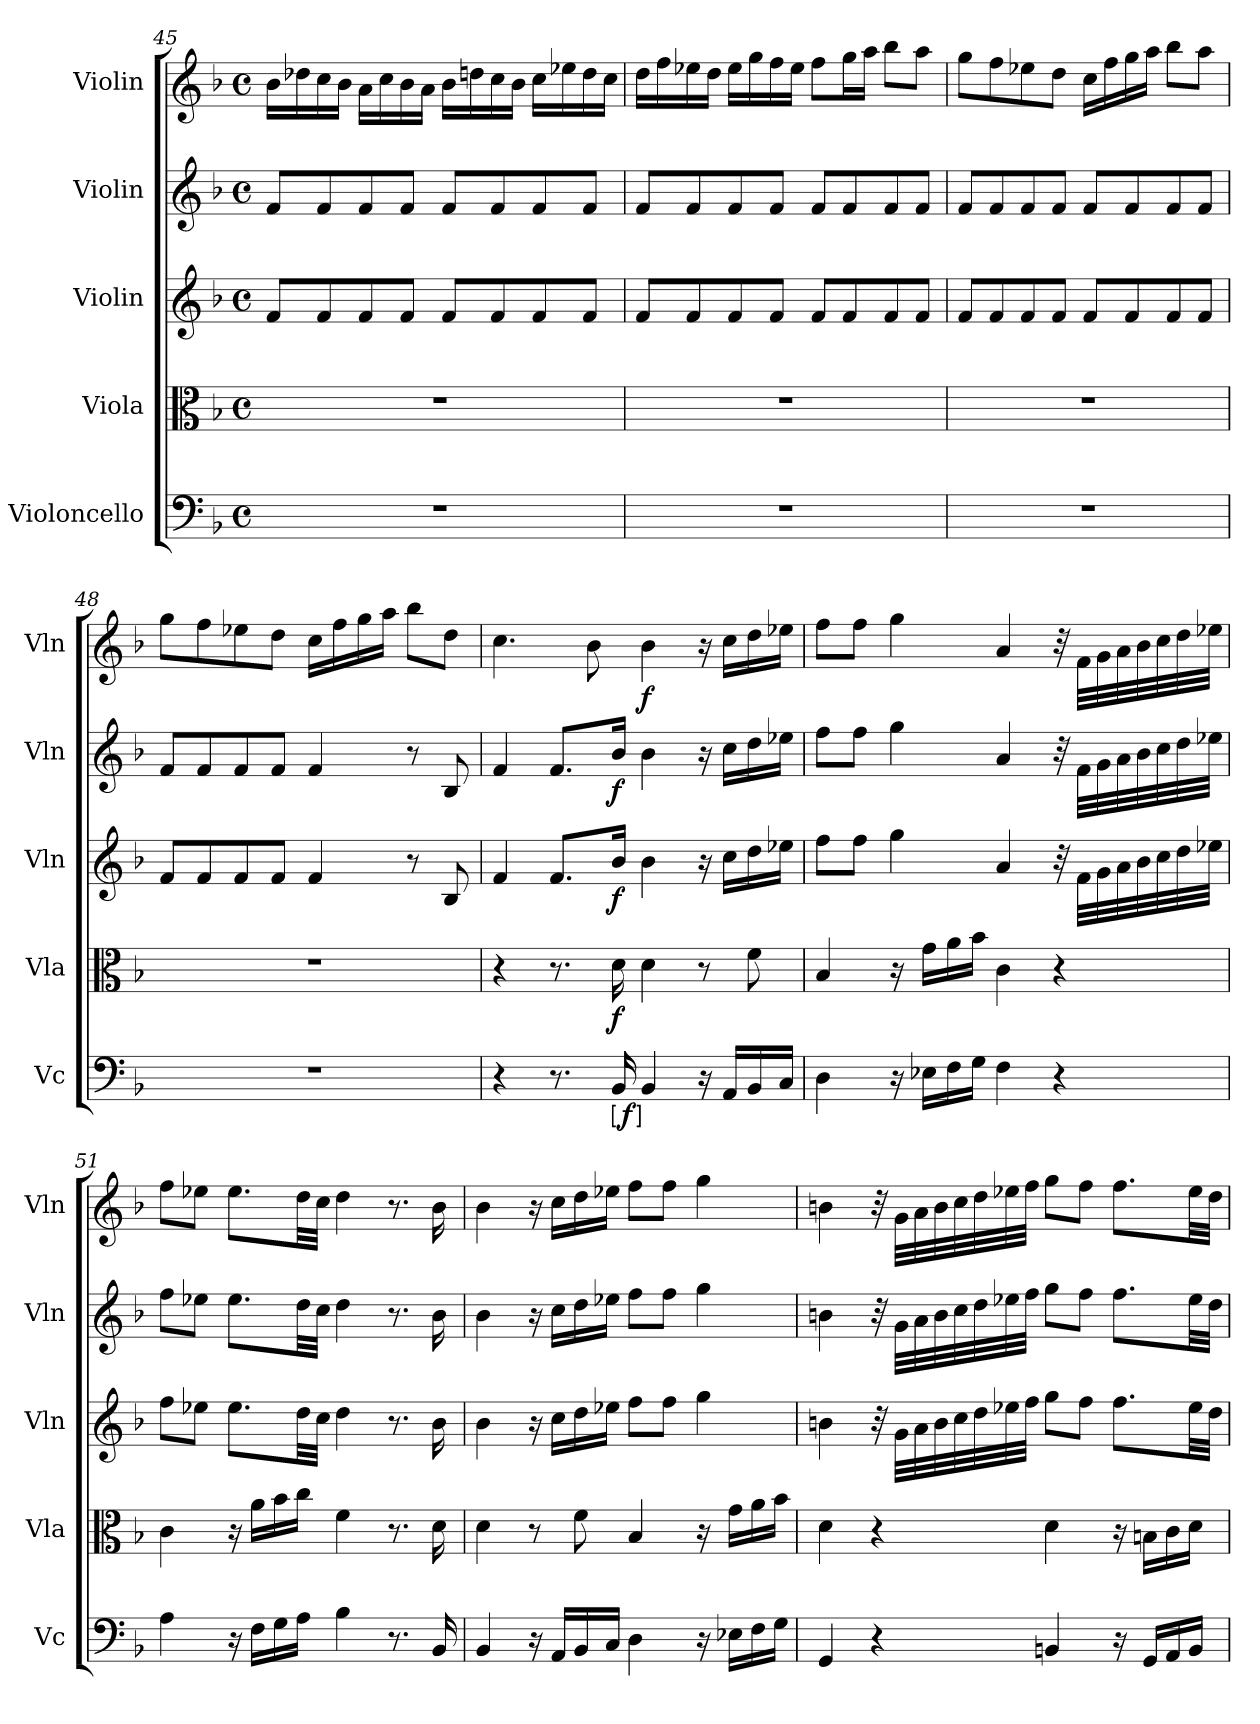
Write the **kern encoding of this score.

**kern	**dynam	**kern	**dynam	**kern	**dynam	**kern	**dynam	**kern	**dynam
*part5	*part5	*part4	*part4	*part3	*part3	*part2	*part2	*part1	*part1
*staff5	*staff5	*staff4	*staff4	*staff3	*staff3	*staff2	*staff2	*staff1	*staff1
*I"Violoncello	*	*I"Viola	*	*I"Violin	*	*I"Violin	*	*I"Violin	*
*I'Vc	*	*I'Vla	*	*I'Vln	*	*I'Vln	*	*I'Vln	*
*clefF4	*	*clefC3	*	*clefG2	*	*clefG2	*	*clefG2	*
*k[b-]	*	*k[b-]	*	*k[b-]	*	*k[b-]	*	*k[b-]	*
*M4/4	*	*M4/4	*	*M4/4	*	*M4/4	*	*M4/4	*
*met(c)	*	*met(c)	*	*met(c)	*	*met(c)	*	*met(c)	*
=45	=45	=45	=45	=45	=45	=45	=45	=45	=45
1r	.	1r	.	8f/L	.	8f/L	.	16b-\LL	.
.	.	.	.	.	.	.	.	16dd-X\	.
.	.	.	.	8f/	.	8f/	.	16cc\	.
.	.	.	.	.	.	.	.	16b-\JJ	.
.	.	.	.	8f/	.	8f/	.	16a\LL	.
.	.	.	.	.	.	.	.	16cc\	.
.	.	.	.	8f/J	.	8f/J	.	16b-\	.
.	.	.	.	.	.	.	.	16a\JJ	.
.	.	.	.	8f/L	.	8f/L	.	16b-\LL	.
.	.	.	.	.	.	.	.	16ddn\	.
.	.	.	.	8f/	.	8f/	.	16cc\	.
.	.	.	.	.	.	.	.	16b-\JJ	.
.	.	.	.	8f/	.	8f/	.	16cc\LL	.
.	.	.	.	.	.	.	.	16ee-X\	.
.	.	.	.	8f/J	.	8f/J	.	16dd\	.
.	.	.	.	.	.	.	.	16cc\JJ	.
=46	=46	=46	=46	=46	=46	=46	=46	=46	=46
1r	.	1r	.	8f/L	.	8f/L	.	16dd\LL	.
.	.	.	.	.	.	.	.	16ff\	.
.	.	.	.	8f/	.	8f/	.	16ee-X\	.
.	.	.	.	.	.	.	.	16dd\JJ	.
.	.	.	.	8f/	.	8f/	.	16ee-\LL	.
.	.	.	.	.	.	.	.	16gg\	.
.	.	.	.	8f/J	.	8f/J	.	16ff\	.
.	.	.	.	.	.	.	.	16ee-\JJ	.
.	.	.	.	8f/L	.	8f/L	.	8ff\L	.
.	.	.	.	8f/	.	8f/	.	16gg\L	.
.	.	.	.	.	.	.	.	16aa\JJ	.
.	.	.	.	8f/	.	8f/	.	8bb-\L	.
.	.	.	.	8f/J	.	8f/J	.	8aa\J	.
=47	=47	=47	=47	=47	=47	=47	=47	=47	=47
1r	.	1r	.	8f/L	.	8f/L	.	8gg\L	.
.	.	.	.	8f/	.	8f/	.	8ff\	.
.	.	.	.	8f/	.	8f/	.	8ee-X\	.
.	.	.	.	8f/J	.	8f/J	.	8dd\J	.
.	.	.	.	8f/L	.	8f/L	.	16cc\LL	.
.	.	.	.	.	.	.	.	16ff\	.
.	.	.	.	8f/	.	8f/	.	16gg\	.
.	.	.	.	.	.	.	.	16aa\JJ	.
.	.	.	.	8f/	.	8f/	.	8bb-\L	.
.	.	.	.	8f/J	.	8f/J	.	8aa\J	.
=48	=48	=48	=48	=48	=48	=48	=48	=48	=48
1r	.	1r	.	8f/L	.	8f/L	.	8gg\L	.
.	.	.	.	8f/	.	8f/	.	8ff\	.
.	.	.	.	8f/	.	8f/	.	8ee-X\	.
.	.	.	.	8f/J	.	8f/J	.	8dd\J	.
.	.	.	.	4f/	.	4f/	.	16cc\LL	.
.	.	.	.	.	.	.	.	16ff\	.
.	.	.	.	.	.	.	.	16gg\	.
.	.	.	.	.	.	.	.	16aa\JJ	.
.	.	.	.	8r	.	8r	.	8bb-\L	.
.	.	.	.	8B-/	.	8B-/	.	8dd\J	.
=49	=49	=49	=49	=49	=49	=49	=49	=49	=49
4r	.	4r	.	4f/	.	4f/	.	4.cc\	.
8.r	.	8.r	.	8.f/L	.	8.f/L	.	.	.
.	.	.	.	.	.	.	.	8b-\	.
!	!LO:DY:ed=brack	!	!	!	!	!	!	!	!
16BB-/	f	16d\	f	16b-/Jk	f	16b-/Jk	f	.	.
4BB-/	.	4d\	.	4b-\	.	4b-\	.	4b-\	f
16r	.	8r	.	16r	.	16r	.	16r	.
16AA/LL	.	.	.	16cc\LL	.	16cc\LL	.	16cc\LL	.
16BB-/	.	8f\	.	16dd\	.	16dd\	.	16dd\	.
16C/JJ	.	.	.	16ee-X\JJ	.	16ee-X\JJ	.	16ee-X\JJ	.
=50	=50	=50	=50	=50	=50	=50	=50	=50	=50
4D\	.	4B-/	.	8ff\L	.	8ff\L	.	8ff\L	.
.	.	.	.	8ff\J	.	8ff\J	.	8ff\J	.
16r	.	16r	.	4gg\	.	4gg\	.	4gg\	.
16E-X\LL	.	16g\LL	.	.	.	.	.	.	.
16F\	.	16a\	.	.	.	.	.	.	.
16G\JJ	.	16b-\JJ	.	.	.	.	.	.	.
4F\	.	4c\	.	4a/	.	4a/	.	4a/	.
4r	.	4r	.	32r	.	32r	.	32r	.
.	.	.	.	32f\LLL	.	32f\LLL	.	32f\LLL	.
.	.	.	.	32g\	.	32g\	.	32g\	.
.	.	.	.	32a\	.	32a\	.	32a\	.
.	.	.	.	32b-\	.	32b-\	.	32b-\	.
.	.	.	.	32cc\	.	32cc\	.	32cc\	.
.	.	.	.	32dd\	.	32dd\	.	32dd\	.
.	.	.	.	32ee-X\JJJ	.	32ee-X\JJJ	.	32ee-X\JJJ	.
=51	=51	=51	=51	=51	=51	=51	=51	=51	=51
4A\	.	4c\	.	8ff\L	.	8ff\L	.	8ff\L	.
.	.	.	.	8ee-X\J	.	8ee-X\J	.	8ee-X\J	.
16r	.	16r	.	8.ee-\L	.	8.ee-\L	.	8.ee-\L	.
16F\LL	.	16a\LL	.	.	.	.	.	.	.
16G\	.	16b-\	.	.	.	.	.	.	.
16A\JJ	.	16cc\JJ	.	32dd\LL	.	32dd\LL	.	32dd\LL	.
.	.	.	.	32cc\JJJ	.	32cc\JJJ	.	32cc\JJJ	.
4B-\	.	4f\	.	4dd\	.	4dd\	.	4dd\	.
8.r	.	8.r	.	8.r	.	8.r	.	8.r	.
16BB-/	.	16d\	.	16b-\	.	16b-\	.	16b-\	.
=52	=52	=52	=52	=52	=52	=52	=52	=52	=52
4BB-/	.	4d\	.	4b-\	.	4b-\	.	4b-\	.
16r	.	8r	.	16r	.	16r	.	16r	.
16AA/LL	.	.	.	16cc\LL	.	16cc\LL	.	16cc\LL	.
16BB-/	.	8f\	.	16dd\	.	16dd\	.	16dd\	.
16C/JJ	.	.	.	16ee-X\JJ	.	16ee-X\JJ	.	16ee-X\JJ	.
4D\	.	4B-/	.	8ff\L	.	8ff\L	.	8ff\L	.
.	.	.	.	8ff\J	.	8ff\J	.	8ff\J	.
16r	.	16r	.	4gg\	.	4gg\	.	4gg\	.
16E-X\LL	.	16g\LL	.	.	.	.	.	.	.
16F\	.	16a\	.	.	.	.	.	.	.
16G\JJ	.	16b-\JJ	.	.	.	.	.	.	.
=53	=53	=53	=53	=53	=53	=53	=53	=53	=53
4GG/	.	4d\	.	4bn\	.	4bn\	.	4bn\	.
4r	.	4r	.	32r	.	32r	.	32r	.
.	.	.	.	32g\LLL	.	32g\LLL	.	32g\LLL	.
.	.	.	.	32a\	.	32a\	.	32a\	.
.	.	.	.	32b\	.	32b\	.	32b\	.
.	.	.	.	32cc\	.	32cc\	.	32cc\	.
.	.	.	.	32dd\	.	32dd\	.	32dd\	.
.	.	.	.	32ee-X\	.	32ee-X\	.	32ee-X\	.
.	.	.	.	32ff\JJJ	.	32ff\JJJ	.	32ff\JJJ	.
4BBn/	.	4d\	.	8gg\L	.	8gg\L	.	8gg\L	.
.	.	.	.	8ff\J	.	8ff\J	.	8ff\J	.
16r	.	16r	.	8.ff\L	.	8.ff\L	.	8.ff\L	.
16GG/LL	.	16Bn\LL	.	.	.	.	.	.	.
16AA/	.	16c\	.	.	.	.	.	.	.
16BB/JJ	.	16d\JJ	.	32ee-\LL	.	32ee-\LL	.	32ee-\LL	.
.	.	.	.	32dd\JJJ	.	32dd\JJJ	.	32dd\JJJ	.
=	=	=	=	=	=	=	=	=	=
*-	*-	*-	*-	*-	*-	*-	*-	*-	*-
